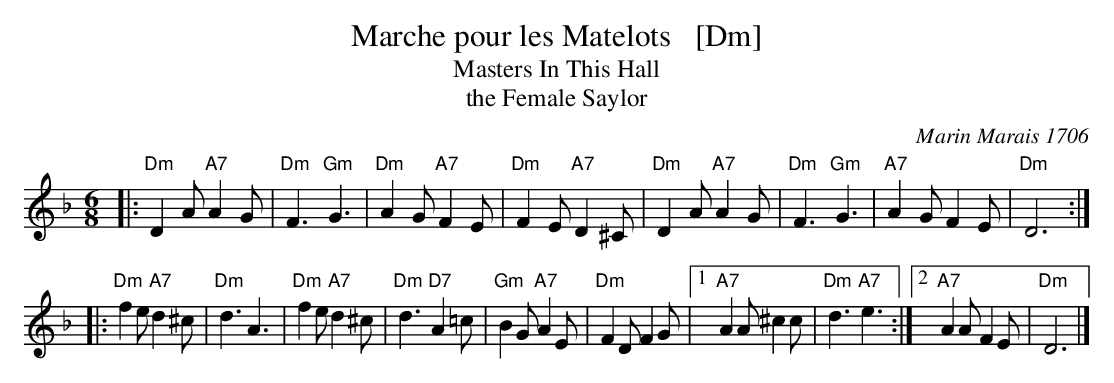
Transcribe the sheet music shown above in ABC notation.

X:1
T: Marche pour les Matelots   [Dm]
T: Masters In This Hall
T: the Female Saylor
C: Marin Marais 1706
M: 6/8
L: 1/8
K: Dm
|: "Dm"D2A "A7"A2G  | "Dm"F3 "Gm"G3 |  "Dm"A2G "A7"F2E  | "Dm"F2E "A7"D2^C \
|  "Dm"D2A "A7"A2G  | "Dm"F3 "Gm"G3 |  "A7"A2G     F2E  | "Dm"D6 :|
|: "Dm"f2e "A7"d2^c | "Dm"d3     A3 |  "Dm"f2e "A7"d2^c | "Dm"d3 "D7"A2=c \
|  "Gm"B2G "A7"A2E  | "Dm"F2D   F2G |1 "A7"A2A     ^c2c | "Dm"d3 "A7"e3 :|2 "A7"A2A F2E | "Dm"D6 |]
